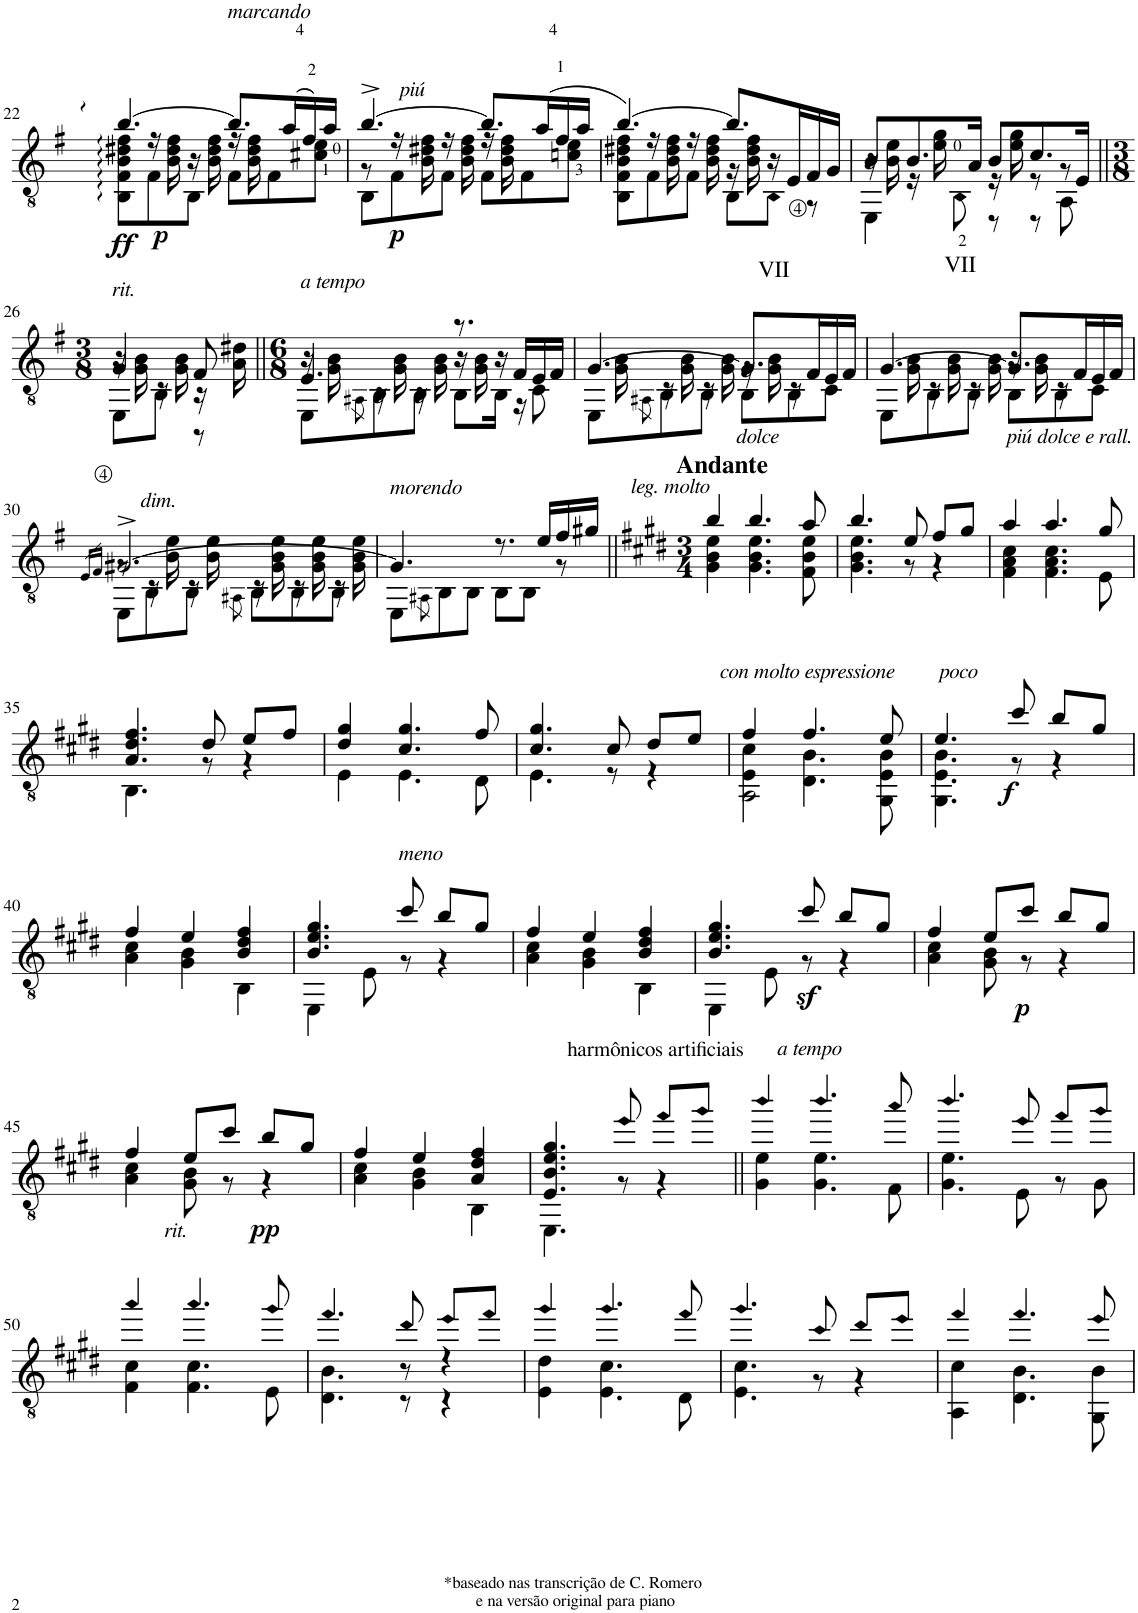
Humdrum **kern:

**kern	**text	**dynam
*part1	*part1	*part1
*staff1	*staff1	*staff1
*I"Violão	*	*
*I'Viol.	*	*
!!LO:PB:g=z
*clefGv2	*	*
*k[f#]	*	*
*M6/8	*	*
=22	=22	=22
*^	*	*
*	*^	*	*
!	!	!	!	!LO:DY:b
[4.b/	8ryy	8BB\ 8F#\ 8B\ 8d#X\ 8f#\L	.	ff
!	!	!	!	!LO:DY:b
.	16r	8F#\	.	p
.	16B\ 16d#\ 16f#\	.	.	.
.	16r	8BB\J	.	.
.	16B\ 16d#\ 16f#\	.	.	.
!LO:TX:a:i:t=marcando	!	!	!	!
8.b/L]	16r	8F#\L	.	.
.	16B\ 16d#\ 16f#\	.	.	.
.	4ryy	8F#\	.	.
(16a/L	.	.	.	.
16f#/)	.	8c#X\ 8e\J	.	.
16a/JJ	.	.	.	.
=23	=23	=23	=23	=23
[4.b^/	8r	8BB\L	.	.
!	!LO:TX:a:i:t=piú	!	!	!
!	!	!	!	!LO:DY:b
.	16r	8F#\	.	p
.	16B\ 16d#X\ 16f#\	.	.	.
.	16r	8F#\J	.	.
.	16B\ 16d#\ 16f#\	.	.	.
8.b/L]	16r	8F#\L	.	.
.	16B\ 16d#\ 16f#\	.	.	.
.	4ryy	8F#\	.	.
(16a/L	.	.	.	.
16f#/	.	8cn\ 8e\J	.	.
16a/JJ	.	.	.	.
=24	=24	=24	=24	=24
[4.b/)	8ryy	8BB\ 8F#\ 8B\ 8d#X\ 8f#\L	.	.
.	16r	8F#\	.	.
.	16B\ 16d#\ 16f#\	.	.	.
.	16r	8F#\J	.	.
.	16B\ 16d#\ 16f#\	.	.	.
8.b/L]	16r	8BB\L	.	.
.	16B\ 16d#\ 16f#\	.	.	.
!	!	!	!LO:LY:b	!
.	16r	8BB\J	VII	.
16E/L	8.ryy	.	.	.
16F#/	.	8r	.	.
16G/JJ	.	.	.	.
=25	=25	=25	=25	=25
8B/L	16r	4EE\	.	.
.	16B\ 16e\	.	.	.
8.B/	16r	.	.	.
.	16e\ 16g\	.	.	.
!	!	!	!LO:LY:b	!
.	8ryy	8BB\	VII	.
16A/Jk	.	.	.	.
8B/L	16r	8r	.	.
.	16e\ 16g\	.	.	.
8.c/	8r	8r	.	.
.	8r	8AA\	.	.
16E/Jk	.	.	.	.
!!LO:LB:g=z	!!	!!
=26||	=26||	=26||	=26||	=26||
*M3/8	*	*	*	*
!LO:TX:a:i:t=rit.	!	!	!	!
4G/	16r	8EE\L	.	.
.	16G\ 16B\	.	.	.
.	16r	8BB\J	.	.
.	16G\ 16B\	.	.	.
8F#/	16r	8r	.	.
.	16A\ 16d#X\	.	.	.
=27||	=27||	=27||	=27||	=27||
*M6/8	*	*	*	*
!LO:TX:a:i:t=a tempo	!	!	!	!
4.E/	16r	8EE\L	.	.
.	16G\ 16B\	.	.	.
.	.	8qAA#X\	.	.
.	16r	8BB\	.	.
.	16G\ 16B\	.	.	.
.	16r	8BB\J	.	.
.	16G\ 16B\	.	.	.
8.r	16r	8BB\L	.	.
.	16G\ 16B\	.	.	.
.	16r	16BB\Jk	.	.
16F#/LL	8.ryy	16r	.	.
16E/	.	8C\	.	.
16F#/JJ	.	.	.	.
=28	=28	=28	=28	=28
[4.G/	16ryy	8EE\L	.	.
.	16G\ 16B\	.	.	.
.	.	8qAA#X\	.	.
.	16r	8BB\	.	.
.	16G\ 16B\	.	.	.
.	16r	8BB\J	.	.
.	16G\ 16B\	.	.	.
!LO:TX:b:i:t=dolce	!	!	!	!
8.G/L]	16r	8BB\L	.	.
.	16G\ 16B\	.	.	.
.	16r	8BB\	.	.
16F#/L	8.ryy	.	.	.
16E/	.	8C\J	.	.
16F#/JJ	.	.	.	.
=29	=29	=29	=29	=29
[4.G/	16ryy	8EE\L	.	.
.	16G\ 16B\	.	.	.
.	16r	8BB\	.	.
.	16G\ 16B\	.	.	.
.	16r	8BB\J	.	.
.	16G\ 16B\	.	.	.
!LO:TX:b:i:t=piú dolce e rall.	!	!	!	!
8.G/L]	16r	8BB\L	.	.
.	16G\ 16B\	.	.	.
.	16r	8BB\	.	.
16F#/L	8.ryy	.	.	.
16E/	.	8C\J	.	.
16F#/JJ	.	.	.	.
!!LO:LB:g=z	!!	!!
=30	=30	=30	=30	=30
16qE/LL	.	.	.	.
16qF#/JJ	.	.	.	.
[2.G#X^/	8r	8EE\L	.	.
!	!LO:TX:a:i:t=dim.	!	!	!
.	16r	8BB\	.	.
.	16B\ 16e\	.	.	.
.	16r	8BB\J	.	.
.	16B\ 16e\	.	.	.
.	.	8qAA#X\	.	.
.	16r	8BB\L	.	.
.	16G#\ 16B\ 16e\	.	.	.
.	16r	8BB\	.	.
.	16G#\ 16B\ 16e\	.	.	.
.	16r	8BB\J	.	.
.	16G#\ 16B\ 16e\	.	.	.
*	*v	*v	*	*
=31	=31	=31	=31
!LO:TX:a:i:t=morendo	!	!	!
4.G#/]	8EE\L	.	.
.	8qAA#X\	.	.
.	8BB\	.	.
.	8BB\J	.	.
8.r	8BB\L	.	.
.	8BB\J	.	.
16e/LL	.	.	.
16f#/	8r	.	.
16g#X/JJ	.	.	.
=32||	=32||	=32||	=32||
*k[f#c#g#d#]	*	*	*
*M3/4	*	*	*
!LO:TX:a:B:t=Andante	!	!	!
!LO:TX:a:i:t=leg. molto	!	!	!
4b/	4G#\ 4B\ 4e\	.	.
4.b/	4.G#\ 4.B\ 4.e\	.	.
8a/	8F#\ 8B\ 8e\	.	.
=33	=33	=33	=33
4.b/	4.G#\ 4.B\ 4.e\	.	.
8e/	8r	.	.
8f#/L	4r	.	.
8g#/J	.	.	.
=34	=34	=34	=34
4a/	4F#\ 4A\ 4c#\	.	.
4.a/	4.F#\ 4.A\ 4.c#\	.	.
8g#/	8E\	.	.
!!LO:LB:g=z	!!
=35	=35	=35	=35
4.A/ 4.d#/ 4.f#/	4.BB\	.	.
8d#/	8r	.	.
8e/L	4r	.	.
8f#/J	.	.	.
=36	=36	=36	=36
4d#/ 4g#/	4E\	.	.
4.c#/ 4.g#/	4.E\	.	.
8f#/	8D#\	.	.
=37	=37	=37	=37
4.c#/ 4.g#/	4.E\	.	.
8c#/	8r	.	.
8d#/L	4r	.	.
8e/J	.	.	.
=38	=38	=38	=38
*	*^	*	*
!LO:TX:a:i:t=con molto espressione	!	!	!	!
4f#/	2AA\	4E\ 4c#\	.	.
4.f#/	.	4.D#\ 4.B\	.	.
.	4ryy	.	.	.
8e/	.	8GG#\ 8E\ 8B\	.	.
=39	=39	=39	=39	=39
!LO:TX:a:i:t=poco	!	!	!	!
*	*v	*v	*	*
4.e/	4.GG#\ 4.E\ 4.B\	.	.
!	!	!	!LO:DY:b
8cc#/	8r	.	f
8b/L	4r	.	.
8g#/J	.	.	.
!!LO:LB:g=z	!!
=40	=40	=40	=40
4f#/	4A\ 4c#\	.	.
4e/	4G#\ 4B\	.	.
4B/ 4d#/ 4f#/	4BB\	.	.
=41	=41	=41	=41
4.B/ 4.e/ 4.g#/	4EE\	.	.
.	8E\	.	.
!LO:TX:a:i:t=meno	!	!	!
8cc#/	8r	.	.
8b/L	4r	.	.
8g#/J	.	.	.
=42	=42	=42	=42
4f#/	4A\ 4c#\	.	.
4e/	4G#\ 4B\	.	.
4B/ 4d#/ 4f#/	4BB\	.	.
=43	=43	=43	=43
4.B/ 4.e/ 4.g#/	4EE\	.	.
.	8E\	.	.
!	!	!	!LO:DY:b
8cc#/	8r	.	sf
8b/L	4r	.	.
8g#/J	.	.	.
=44	=44	=44	=44
4f#/	4A\ 4c#\	.	.
8e/L	8G#\ 8B\	.	.
!	!	!	!LO:DY:b
8cc#/J	8r	.	p
8b/L	4r	.	.
8g#/J	.	.	.
!!LO:LB:g=z	!!
=45	=45	=45	=45
4f#/	4A\ 4c#\	.	.
!LO:TX:b:i:t=rit.	!	!	!
8e/L	8G#\ 8B\	.	.
8cc#/J	8r	.	.
!	!	!	!LO:DY:b
8b/L	4r	.	pp
8g#/J	.	.	.
=46	=46	=46	=46
4f#/	4A\ 4c#\	.	.
4e/	4G#\ 4B\	.	.
4A/ 4d#/ 4f#/	4BB\	.	.
=47	=47	=47	=47
4.E/ 4.B/ 4.e/ 4.g#/	4.EE\	.	.
!LO:TX:a:t=harmônicos artificiais	!	!	!
8ee/	8r	.	.
8ff#/L	4r	.	.
8gg#/J	.	.	.
=48||	=48||	=48||	=48||
!LO:TX:a:i:t=a tempo	!	!	!
4bb/	4G#\ 4e\	.	.
4.bb/	4.G#\ 4.e\	.	.
8aa/	8F#\	.	.
=49	=49	=49	=49
4.bb/	4.G#\ 4.e\	.	.
8ee/	8E\	.	.
8ff#/L	8r	.	.
8gg#/J	8G#\	.	.
!!LO:LB:g=z	!!
=50	=50	=50	=50
4aa/	4F#\ 4c#\	.	.
4.aa/	4.F#\ 4.c#\	.	.
8gg#/	8E\	.	.
=51	=51	=51	=51
*	*^	*	*
4.ff#/	4.ryy	4.D#\ 4.B\	.	.
8dd#/	8r	8r	.	.
8ee/L	4r	4r	.	.
8ff#/J	.	.	.	.
*	*v	*v	*	*
=52	=52	=52	=52
4gg#/	4E\ 4d#\	.	.
4.gg#/	4.E\ 4.c#\	.	.
8ff#/	8D#\	.	.
=53	=53	=53	=53
4.gg#/	4.E\ 4.c#\	.	.
8cc#/	8r	.	.
8dd#/L	4r	.	.
8ee/J	.	.	.
=54	=54	=54	=54
4ff#/	4AA\ 4c#\	.	.
4.ff#/	4.D#\ 4.B\	.	.
8ee/	8GG#\ 8B\	.	.
*v	*v	*	*
=	=	=
*-	*-	*-
